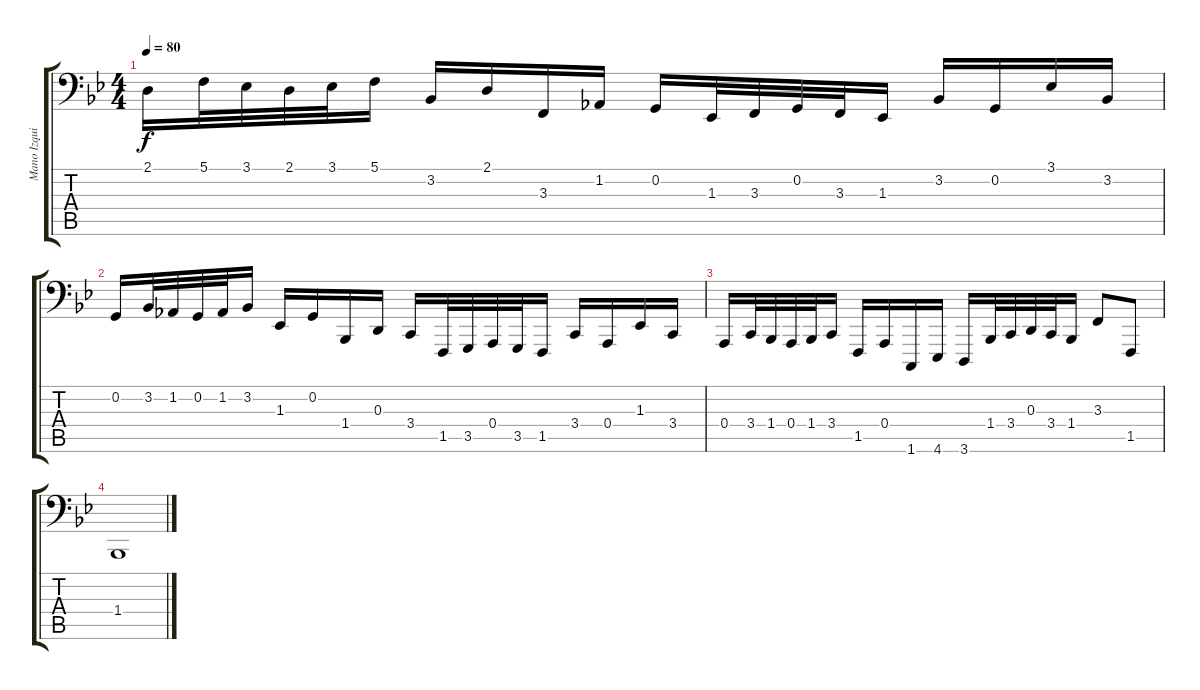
\track ("Mano Izquierda" "Mano Izqui") {instrument acousticgrandpiano}
\staff {score tabs}
\tuning (C3 G2 D2 A1 E1 B0) {hide}
\ts (4 4)
\tempo 80
\clef f4
\ks bb
2.1.16{dy f} 5.1.32 3.1.32 2.1.32 3.1.32 5.1.16 3.2.16 2.1.16 3.3.16 1.2.16 0.2.16 1.3.32 3.3.32 0.2.32 3.3.32 1.3.16 3.2.16 0.2.16 3.1.16 3.2.16 |
0.2.16 3.2.32 1.2.32 0.2.32 1.2.32 3.2.16 1.3.16 0.2.16 1.4.16 0.3.16 3.4.16 1.5.32 3.5.32 0.4.32 3.5.32 1.5.16 3.4.16 0.4.16 1.3.16 3.4.16 |
0.4.16 3.4.32 1.4.32 0.4.32 1.4.32 3.4.16 1.5.16 0.4.16 1.6.16 4.6.16 3.6.16 1.4.32 3.4.32 0.3.32 3.4.32 1.4.16 3.3.8 1.5.8 |
1.4.1
